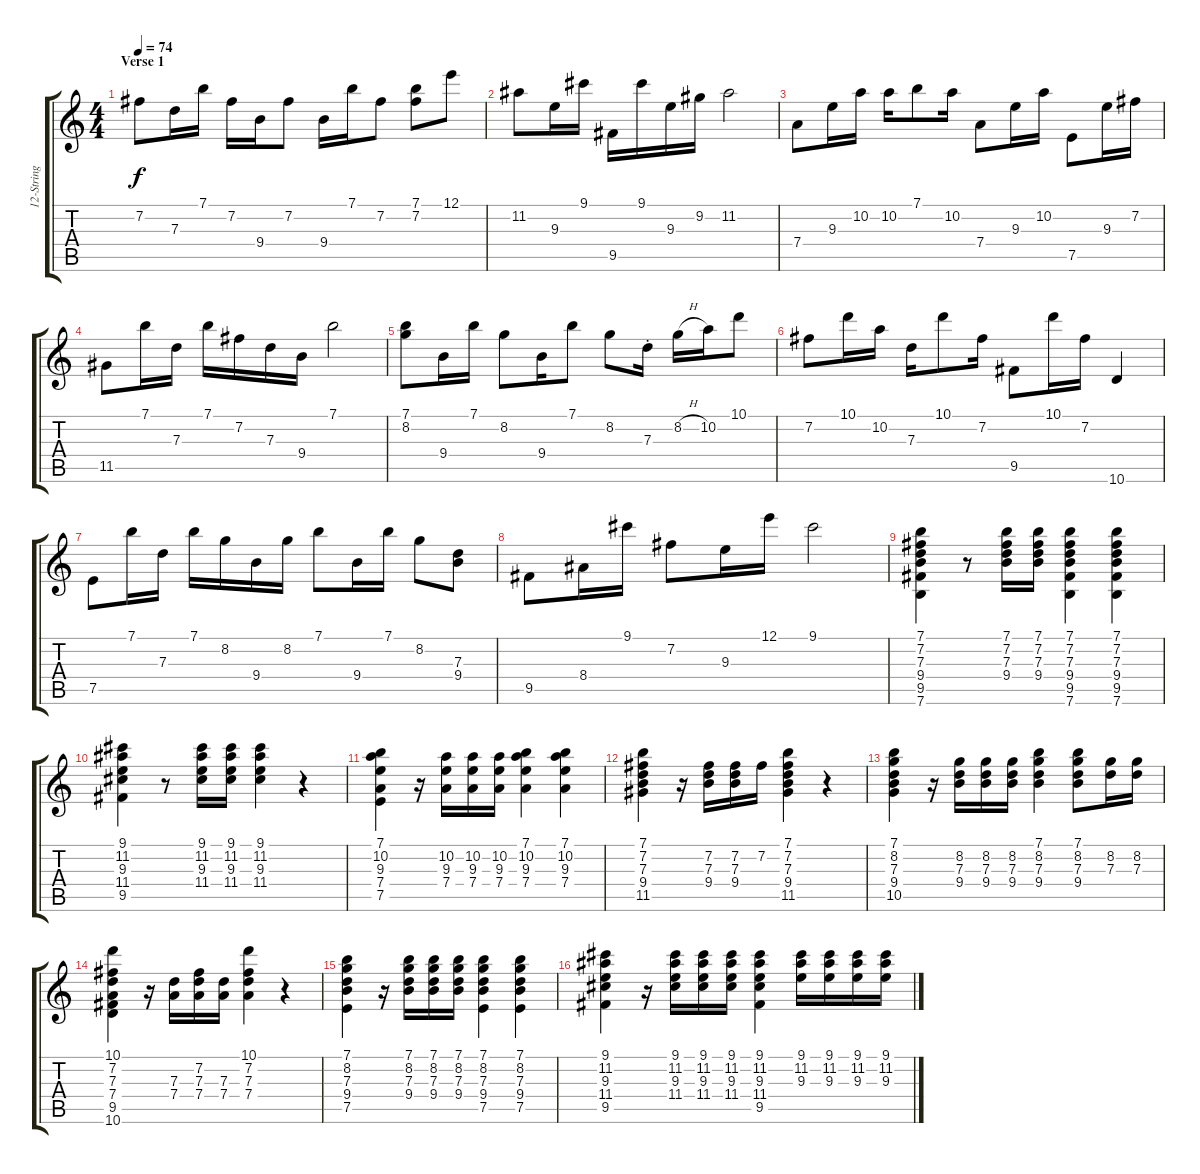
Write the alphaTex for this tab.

\track ("12-String Acoustic" "12-String ") {instrument acousticguitarsteel}
\staff {score tabs}
\tuning (E4 B3 G3 D3 A2 E2) {hide}
\ts (4 4)
\section ("" "Verse 1")
\tempo 74
\clef g2
\ks c
7.2.8{dy f} 7.3.16 7.1.16 7.2.16 9.4.16 7.2.8 9.4.16 7.1.16 7.2.8 (7.1 7.2).8 12.1.8 |
11.2.8 9.3.16 9.1.16 9.5.16 9.1.16 9.3.16 9.2.16 11.2.2 |
7.4.8 9.3.16 10.2.16 10.2.16 7.1.8 10.2.16 7.4.8 9.3.16 10.2.16 7.5.8 9.3.16 7.2.16 |
11.5.8 7.1.16 7.3.16 7.1.16 7.2.16 7.3.16 9.4.16 7.1.2 |
(7.1 8.2).8 9.4.16 7.1.16 8.2.8 9.4.16 7.1.8 8.2.8 7.3{st}.16 8.2{h}.16 10.2.16 10.1.8 |
7.2.8 10.1.16 10.2.16 7.3.16 10.1.8 7.2.16 9.5.8 10.1.16 7.2.16 10.6.4 |
7.5.8 7.1.16 7.3.16 7.1.16 8.2.16 9.4.16 8.2.16 7.1.8 9.4.16 7.1.16 8.2.8 (7.3 9.4).8 |
9.5.8 8.4.16 9.1.16 7.2.8 9.3.16 12.1.16 9.1.2 |
(7.1 7.2 7.3 9.4 9.5 7.6).4 r.8 (7.1 7.2 7.3 9.4).16 (7.1 7.2 7.3 9.4).16 (7.1 7.2 7.3 9.4 9.5 7.6).4 (7.1 7.2 7.3 9.4 9.5 7.6).4 |
(9.1 11.2 9.3 11.4 9.5).4 r.8 (9.1 11.2 9.3 11.4).16 (9.1 11.2 9.3 11.4).16 (9.1 11.2 9.3 11.4).4 r.4 |
(7.1 10.2 9.3 7.4 7.5).4 r.16 (10.2 9.3 7.4).16 (10.2 9.3 7.4).16 (10.2 9.3 7.4).16 (7.1 10.2 9.3 7.4).4 (7.1 10.2 9.3 7.4).4 |
(7.1 7.2 7.3 9.4 11.5).4 r.16 (7.2 7.3 9.4).16 (7.2 7.3 9.4).16 7.2.16 (7.1 7.2 7.3 9.4 11.5).4 r.4 |
(7.1 8.2 7.3 9.4 10.5).4 r.16 (8.2 7.3 9.4).16 (8.2 7.3 9.4).16 (8.2 7.3 9.4).16 (7.1 8.2 7.3 9.4).4 (7.1 8.2 7.3 9.4).8 (8.2 7.3).16 (8.2 7.3).16 |
(10.1 7.2 7.3 7.4 9.5 10.6).4 r.16 (7.3 7.4).16 (7.2 7.3 7.4).16 (7.3 7.4).16 (10.1 7.2 7.3 7.4).4 r.4 |
(7.1 8.2 7.3 9.4 7.5).4 r.16 (7.1 8.2 7.3 9.4).16 (7.1 8.2 7.3 9.4).16 (7.1 8.2 7.3 9.4).16 (7.1 8.2 7.3 9.4 7.5).4 (7.1 8.2 7.3 9.4 7.5).4 |
(9.1 11.2 9.3 11.4 9.5).4 r.16 (9.1 11.2 9.3 11.4).16 (9.1 11.2 9.3 11.4).16 (9.1 11.2 9.3 11.4).16 (9.1 11.2 9.3 11.4 9.5).4 (9.1 11.2 9.3).16 (9.1 11.2 9.3).16 (9.1 11.2 9.3).16 (9.1 11.2 9.3).16
